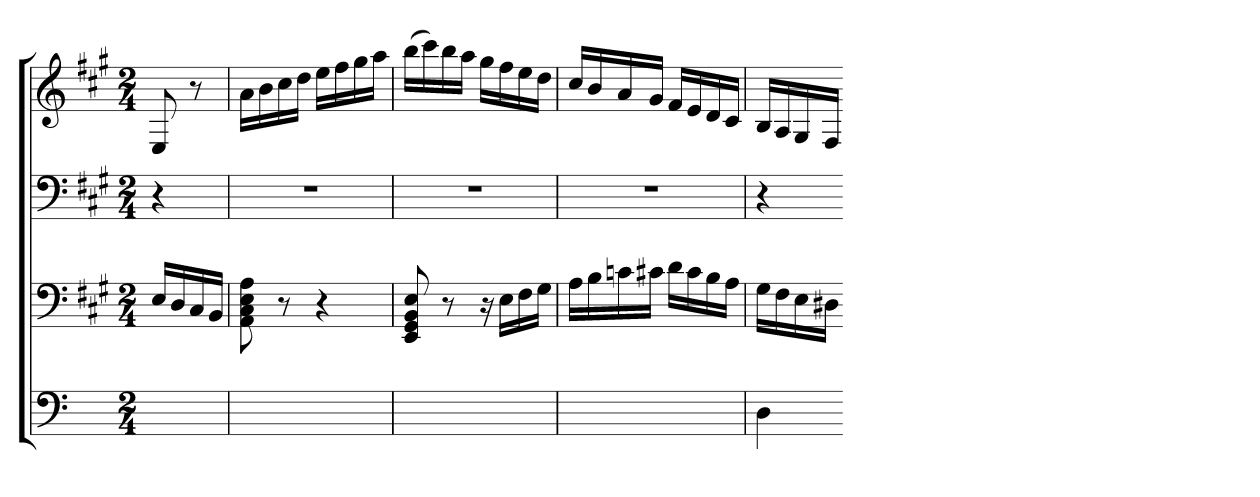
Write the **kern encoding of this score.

**kern	**kern	**kern	**kern
*part4	*part3	*part2	*part1
*staff4	*staff3	*staff2	*staff1
*	*clefF4	*clefF4	*clefG2
*	*k[f#c#g#]	*k[f#c#g#]	*k[f#c#g#]
*	*A:	*A:	*A:
*M2/4	*M2/4	*M2/4	*M2/4
=	=	=	=
4ryy	16ELL	4r	8E
.	16D	.	.
.	16C#	.	8r
.	16BBJJ	.	.
=	=	=	=
2ryy	8AA 8C# 8E 8A	2r	16aLL
.	.	.	16b
.	8r	.	16cc#
.	.	.	16ddJJ
.	4r	.	16eeLL
.	.	.	16ff#
.	.	.	16gg#
.	.	.	16aaJJ
=	=	=	=
2ryy	8EE 8GG# 8BB 8E	2r	(16bbLL
.	.	.	16ccc#)
.	8r	.	16bb
.	.	.	16aaJJ
.	16r	.	16gg#LL
.	16ELL	.	16ff#
.	16F#	.	16ee
.	16G#JJ	.	16ddJJ
=	=	=	=
2ryy	16ALL	2r	16cc#LL
.	16B	.	16b
.	16cn	.	16a
.	16c#XJJ	.	16g#JJ
.	16dLL	.	16f#LL
.	16c#	.	16e
.	16B	.	16d
.	16AJJ	.	16c#JJ
=	=	=	=
4D	16G#LL	4r	16BLL
.	16F#	.	16A
.	16E	.	16G#
.	16D#XJJ	.	16F#JJ
=-	=-	=-	=-
*-	*-	*-	*-
